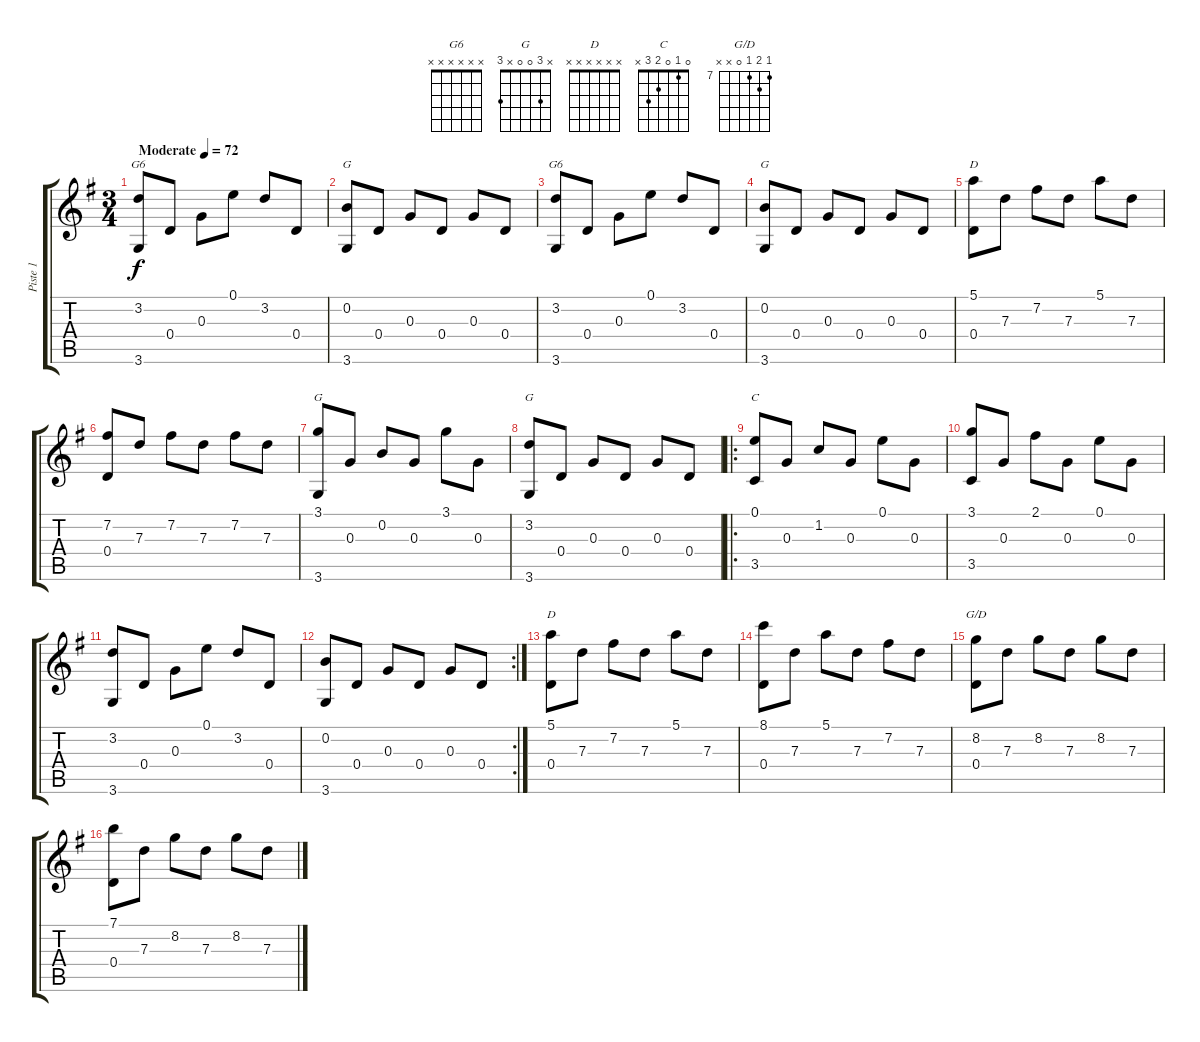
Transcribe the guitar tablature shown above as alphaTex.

\track ("Piste 1" "Piste 1") {instrument acousticguitarsteel}
\staff {score tabs}
\tuning (E4 B3 G3 D3 A2 E2) {hide}
\chord ("G6" 0 3 0 0 x 3)
\chord ("G" x 0 0 0 x 3)
\chord ("G6" x x x x x x)
\chord ("G" x x x x x x)
\chord ("D" 5 7 7 0 x x) {firstfret 5}
\chord ("G" 3 0 0 0 x 3)
\chord ("G" x 3 0 0 x 3)
\chord ("C" 0 1 0 2 3 x)
\chord ("D" x x x x x x)
\chord ("G/D" 7 8 7 0 x x) {firstfret 7}
\ts (3 4)
\tempo (72 "Moderate")
\clef g2
\ks g
(3.2 3.6).8{ch "G6" dy f instrument acousticguitarsteel} 0.4.8 0.3.8 0.1.8 3.2.8 0.4.8 |
(0.2 3.6).8{ch "G"} 0.4.8 0.3.8 0.4.8 0.3.8 0.4.8 |
(3.2 3.6).8{ch "G6"} 0.4.8 0.3.8 0.1.8 3.2.8 0.4.8 |
(0.2 3.6).8{ch "G"} 0.4.8 0.3.8 0.4.8 0.3.8 0.4.8 |
(5.1 0.4).8{ch "D"} 7.3.8 7.2.8 7.3.8 5.1.8 7.3.8 |
(7.2 0.4).8 7.3.8 7.2.8 7.3.8 7.2.8 7.3.8 |
(3.1 3.6).8{ch "G"} 0.3.8 0.2.8 0.3.8 3.1.8 0.3.8 |
(3.2 3.6).8{ch "G"} 0.4.8 0.3.8 0.4.8 0.3.8 0.4.8 |
\ro
(0.1 3.5).8{ch "C"} 0.3.8 1.2.8 0.3.8 0.1.8 0.3.8 |
(3.1 3.5).8 0.3.8 2.1.8 0.3.8 0.1.8 0.3.8 |
(3.2 3.6).8 0.4.8 0.3.8 0.1.8 3.2.8 0.4.8 |
\rc 2
(0.2 3.6).8 0.4.8 0.3.8 0.4.8 0.3.8 0.4.8 |
(5.1 0.4).8{ch "D"} 7.3.8 7.2.8 7.3.8 5.1.8 7.3.8 |
(8.1 0.4).8 7.3.8 5.1.8 7.3.8 7.2.8 7.3.8 |
(8.2 0.4).8{ch "G/D"} 7.3.8 8.2.8 7.3.8 8.2.8 7.3.8 |
(7.1 0.4).8 7.3.8 8.2.8 7.3.8 8.2.8 7.3.8
